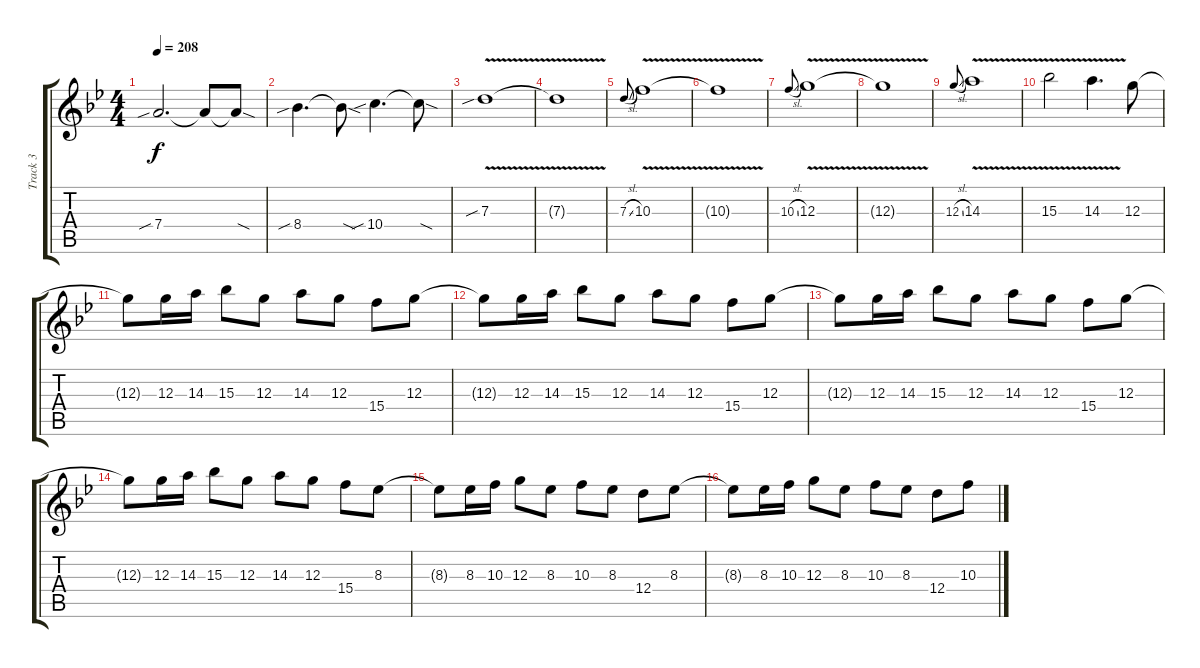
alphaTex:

\track ("Track 3" "Track 3") {instrument distortionguitar}
\staff {score tabs}
\tuning (E4 B3 G3 D3 A2 D2) {hide}
\ts (4 4)
\tempo 208
\clef g2
\ks bb
7.4{sib}.2{d dy f} 7.4{t}.8 7.4{sod t}.8 |
8.4{sib}.4{d} 8.4{sod t}.8 10.4{sib}.4{d} 10.4{sod t}.8 |
7.3{v sib}.1 |
7.3{t}.1 |
7.3{sl}.8{gr onbeat} 10.3{v}.1 |
10.3{t}.1 |
10.3{sl}.8{gr onbeat} 12.3{v}.1 |
12.3{t}.1 |
12.3{sl}.8{gr onbeat} 14.3{v}.1 |
15.3{v}.2 14.3{v}.4{d} 12.3.8 |
12.3{t}.8 12.3.16 14.3.16 15.3.8 12.3.8 14.3.8 12.3.8 15.4.8 12.3.8 |
12.3{t}.8 12.3.16 14.3.16 15.3.8 12.3.8 14.3.8 12.3.8 15.4.8 12.3.8 |
12.3{t}.8 12.3.16 14.3.16 15.3.8 12.3.8 14.3.8 12.3.8 15.4.8 12.3.8 |
12.3{t}.8 12.3.16 14.3.16 15.3.8 12.3.8 14.3.8 12.3.8 15.4.8 8.3.8 |
8.3{t}.8 8.3.16 10.3.16 12.3.8 8.3.8 10.3.8 8.3.8 12.4.8 8.3.8 |
8.3{t}.8 8.3.16 10.3.16 12.3.8 8.3.8 10.3.8 8.3.8 12.4.8 10.3.8
